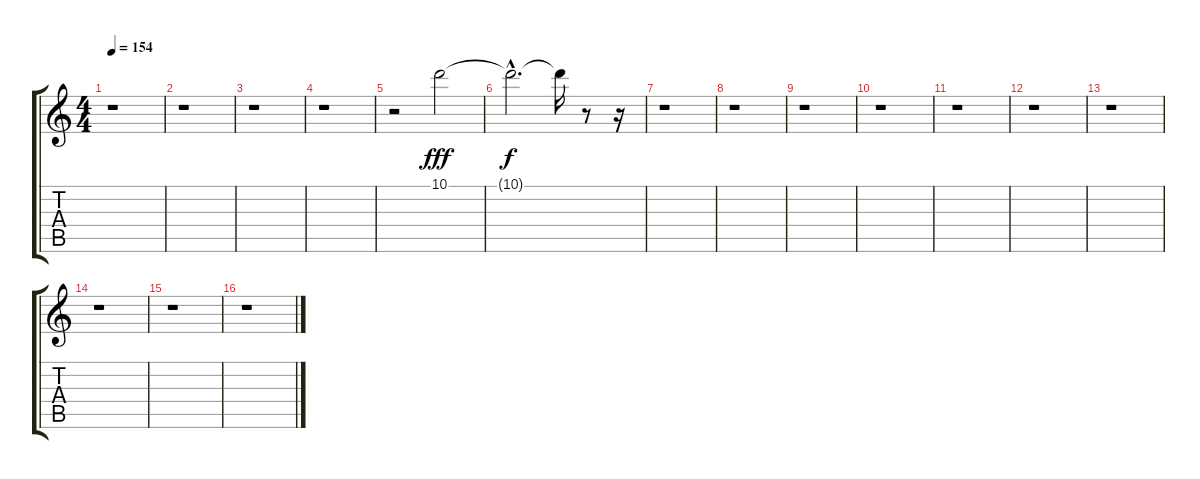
\track "" {instrument electricbasspick}
\staff {score tabs}
\tuning (E4 B3 G3 D3 A2 E2) {hide}
\ts (4 4)
\tempo 154
\clef g2
\ks c
r.1{dy fff} |
r.1 |
r.1 |
r.1 |
r.2 10.1.2 |
10.1{hac t}.2{d dy f} 10.1{t}.16 r.8 r.16 |
r.1 |
r.1 |
r.1 |
r.1 |
r.1 |
r.1 |
r.1 |
r.1 |
r.1 |
r.1
